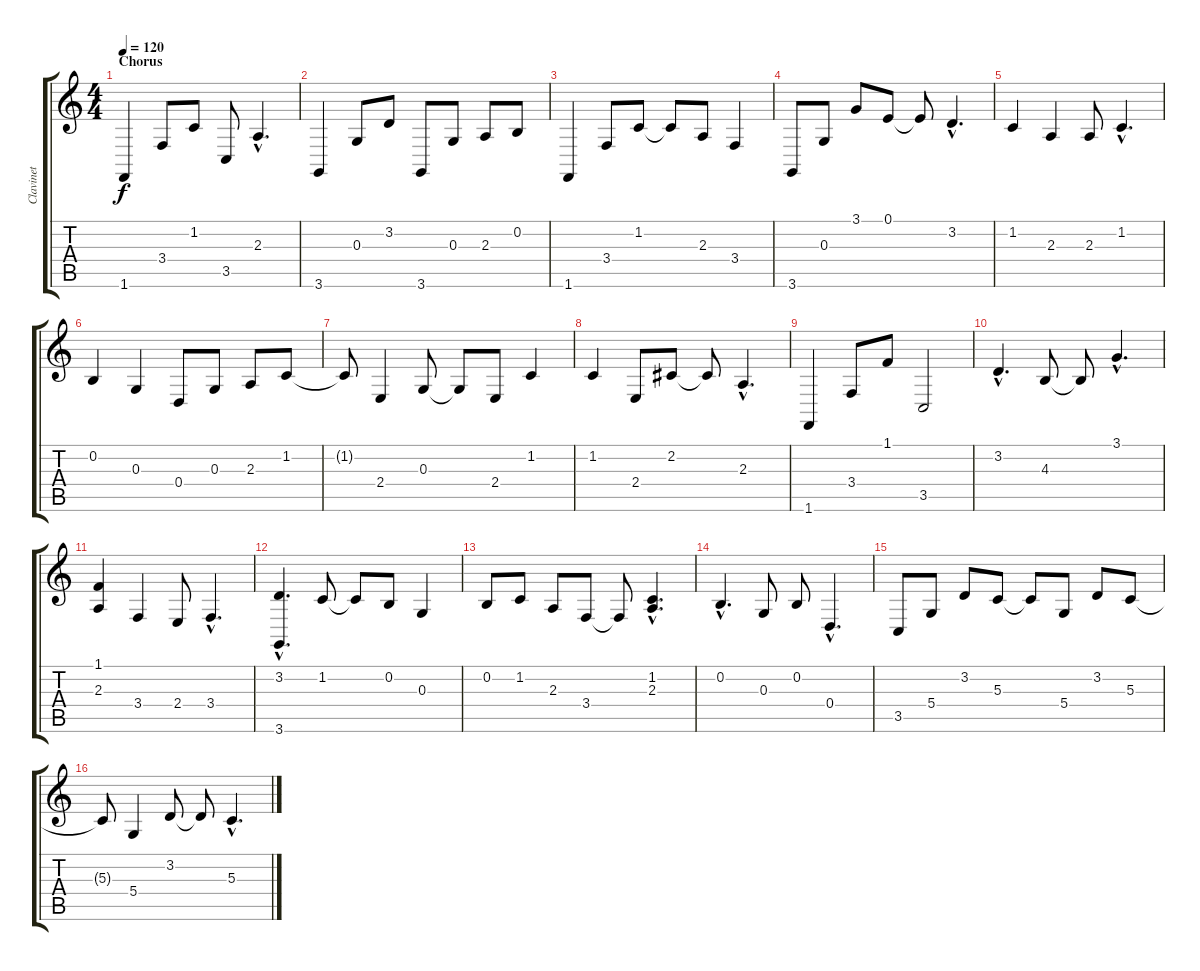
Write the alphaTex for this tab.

\track ("Clavinet" "Clavinet") {instrument drawbarorgan}
\staff {score tabs}
\tuning (E4 B3 G3 D3 A2 E2) {hide}
\ts (4 4)
\section ("" "Chorus")
\tempo 120
\clef g2
\ks c
1.6.4{dy f} 3.4.8 1.2.8 3.5.8 2.3{hac}.4{d} |
3.6.4 0.3.8 3.2.8 3.6.8 0.3.8 2.3.8 0.2.8 |
1.6.4 3.4.8 1.2.8 1.2{t}.8 2.3.8 3.4.4 |
3.6.8 0.3.8 3.1.8 0.1.8 0.1{t}.8 3.2{hac}.4{d} |
1.2.4 2.3.4 2.3.8 1.2{hac}.4{d} |
0.2.4 0.3.4 0.4.8 0.3.8 2.3.8 1.2.8 |
1.2{t}.8 2.4.4 0.3.8 0.3{t}.8 2.4.8 1.2.4 |
1.2.4 2.4.8 2.2.8 2.2{t}.8 2.3{hac}.4{d} |
1.6.4 3.4.8 1.1.8 3.5.2 |
3.2{hac}.4{d} 4.3.8 4.3{t}.8 3.1{hac}.4{d} |
(1.1 2.3).4 3.4.4 2.4.8 3.4{hac}.4{d} |
(3.2{hac} 3.6{hac}).4{d} 1.2.8 1.2{t}.8 0.2.8 0.3.4 |
0.2.8 1.2.8 2.3.8 3.4.8 3.4{t}.8 (1.2{hac} 2.3{hac}).4{d} |
0.2{hac}.4{d} 0.3.8 0.2.8 0.4{hac}.4{d} |
3.5.8 5.4.8 3.2.8 5.3.8 5.3{t}.8 5.4.8 3.2.8 5.3.8 |
5.3{t}.8 5.4.4 3.2.8 3.2{t}.8 5.3{hac}.4{d}
